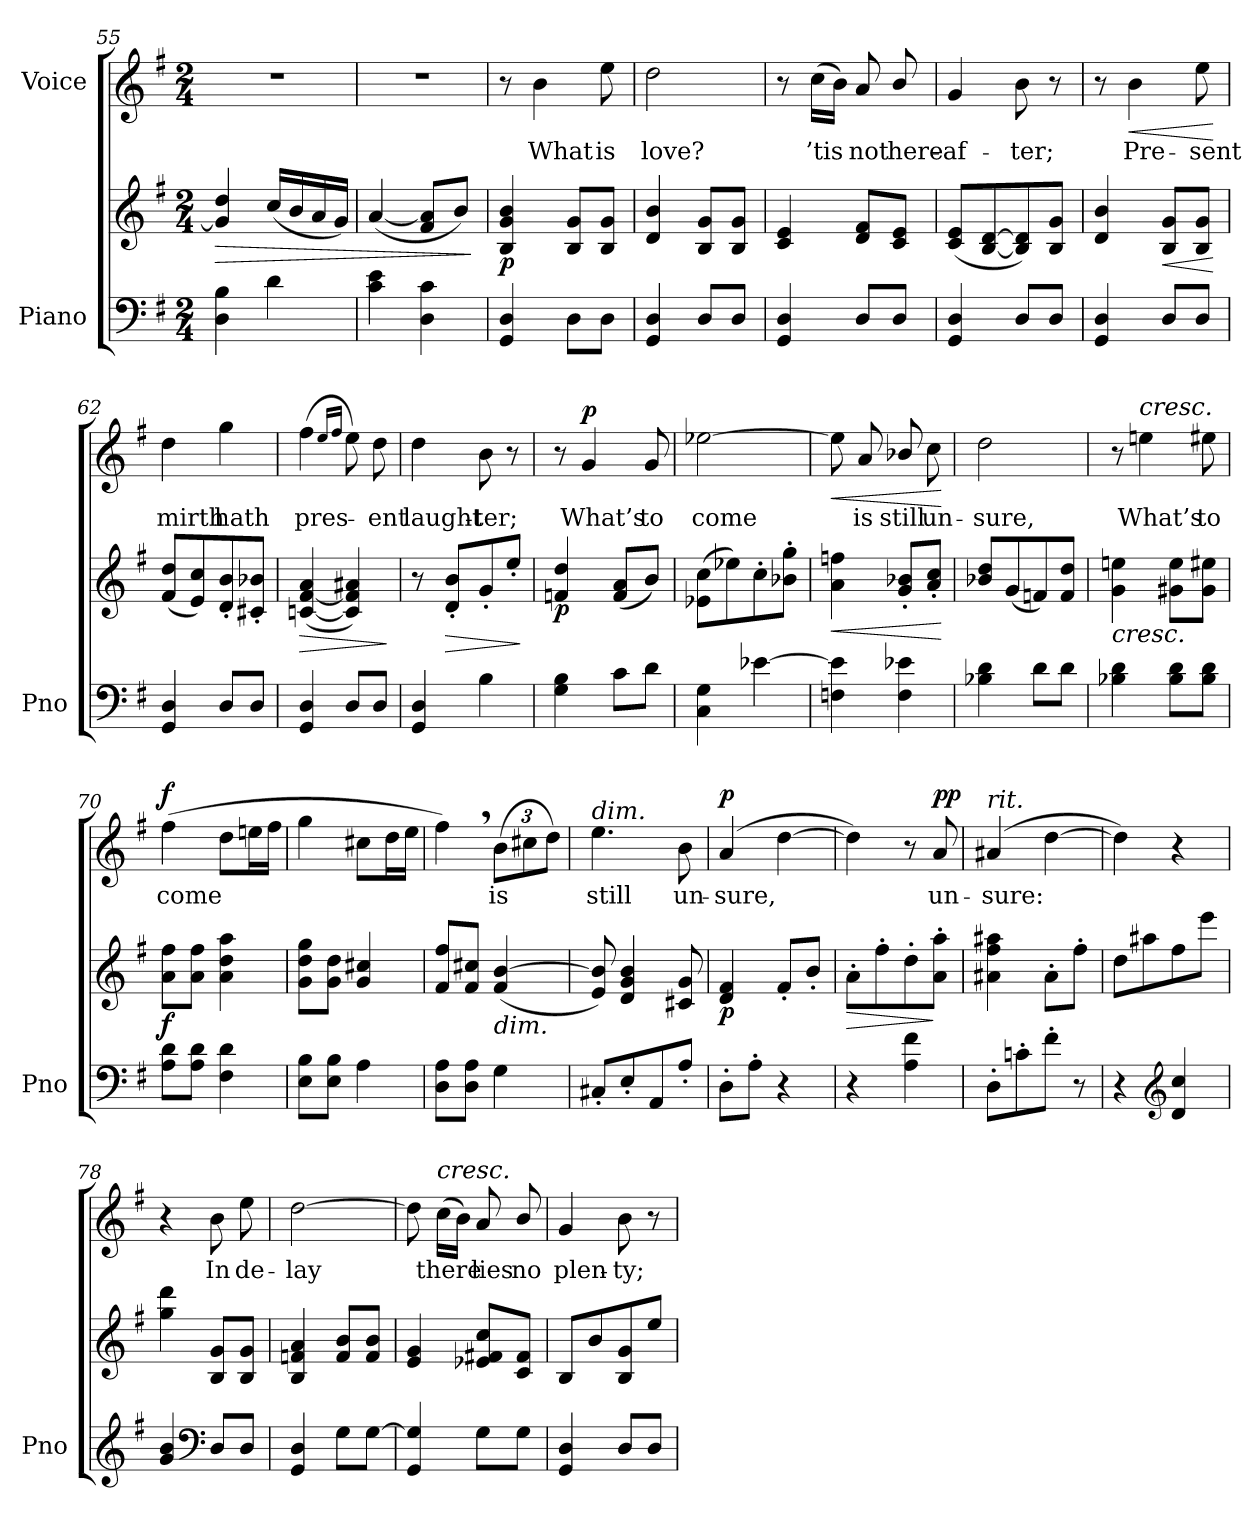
**kern	**kern	**dynam	**kern	**text	**dynam
*part2	*part2	*part2	*part1	*part1	*part1
*staff3	*staff2	*staff2/3	*staff1	*staff1	*staff1
*I"Piano	*	*	*I"Voice	*	*
*I'Pno	*	*	*	*	*
*clefF4	*clefG2	*	*clefG2	*	*
*k[f#]	*k[f#]	*	*k[f#]	*	*
*M2/4	*M2/4	*	*M2/4	*	*
=55	=55	=55	=55	=55	=55
!	!	!LO:HP:b	!	!	!
4D\ 4B\	4g/] 4dd/	>	2r	.	.
4d\	(<16cc/LL	.	.	.	.
.	16b/	.	.	.	.
.	16a/	.	.	.	.
.	16g/JJ)	.	.	.	.
=56	=56	=56	=56	=56	=56
4c\ 4e\	(<[4a/	.	2r	.	.
4D\ 4c\	8f#/ 8a/]L	.	.	.	.
.	8b/J)	.	.	.	.
.	.	]	.	.	.
=57	=57	=57	=57	=57	=57
!	!	!LO:DY:b	!	!	!
4GG/ 4D/	4B/ 4g/ 4b/	p	8r	.	.
!	!	!	!	!LO:LY:b	!LO:DY:a
!	!	!	!	!	!LO:DY:n=1:a
.	.	.	4b\	What	p other-dynamics
8D\L	8B/ 8g/L	.	.	.	.
!	!	!	!	!LO:LY:b	!
8D\J	8B/ 8g/J	.	8ee\	is	.
!!LO:LB:g=z
=58	=58	=58	=58	=58	=58
!	!	!	!	!LO:LY:b	!
4GG/ 4D/	4d/ 4b/	.	2dd\	love?	.
8D/L	8B/ 8g/L	.	.	.	.
8D/J	8B/ 8g/J	.	.	.	.
=59	=59	=59	=59	=59	=59
4GG/ 4D/	4c/ 4e/	.	8r	.	.
!	!	!	!	!LO:LY:b	!
.	.	.	(>16cc\LL	’tis	.
.	.	.	16b\JJ)	.	.
!	!	!	!	!LO:LY:b	!
8D/L	8d/ 8f#/L	.	8a/	not	.
!	!	!	!	!LO:LY:b	!
8D/J	8c/ 8e/J	.	8b/	here-	.
=60	=60	=60	=60	=60	=60
!	!	!	!	!LO:LY:b	!
4GG/ 4D/	(<8c/ 8e/L	.	4g/	-af-	.
.	[8B/ [8d/	.	.	.	.
!	!	!	!	!LO:LY:b	!
8D/L	8B/] 8d/])	.	8b\	-ter;	.
8D/J	8B/ 8g/J	.	8r	.	.
=61	=61	=61	=61	=61	=61
4GG/ 4D/	4d/ 4b/	.	8r	.	.
!	!	!	!	!LO:LY:b	!LO:HP:b
.	.	.	4b\	Pre-	<
!	!	!LO:HP:b	!	!	!
8D/L	8B/ 8g/L	<	.	.	.
!	!	!	!	!LO:LY:b	!
8D/J	8B/ 8g/J	.	8ee\	-sent	.
.	.	[	.	.	[
=62	=62	=62	=62	=62	=62
!	!	!	!	!LO:LY:b	!
4GG/ 4D/	(<8f#/ 8dd/L	.	4dd\	mirth	.
.	8e/ 8cc/)	.	.	.	.
!	!	!	!	!LO:LY:b	!
8D/L	8d/' 8b/'	.	4gg\	hath	.
8D/J	8c#X/' 8b-X/'J	.	.	.	.
!!LO:PB:g=z
=63	=63	=63	=63	=63	=63
!	!	!LO:HP:b	!	!LO:LY:b	!
4GG/ 4D/	(>[4cn/ [4f#/ 4a/	>	(>4ff#\	pres-	.
.	.	.	16qee/LL	.	.
.	.	.	16qff#/JJ	.	.
8D/L	4c/] 4f#/] 4a#X/)	.	8ee\)	.	.
!	!	!	!	!LO:LY:b	!
8D/J	.	.	8dd\	-ent	.
.	.	]	.	.	.
=64	=64	=64	=64	=64	=64
!	!	!	!	!LO:LY:b	!
4GG/ 4D/	8r	.	4dd\	laught-	.
!	!	!LO:HP:b	!	!	!
.	8d/' 8b/'L	>	.	.	.
!	!	!	!	!LO:LY:b	!
4B\	8g'/	.	8b\	-ter;	.
.	8ee'/J	.	8r	.	.
.	.	]	.	.	.
=65	=65	=65	=65	=65	=65
!	!	!LO:DY:b	!	!	!
4G\ 4B\	4fn/ 4dd/	p	8r	.	.
!	!	!	!	!LO:LY:b	!LO:DY:a
.	.	.	4g/	What’s	p
8c\L	(<8f/ 8a/L	.	.	.	.
!	!	!	!	!LO:LY:b	!
8d\J	8b/J)	.	8g/	to	.
=66	=66	=66	=66	=66	=66
!	!	!	!	!LO:LY:b	!
4C\ 4G\	(>8e-X\ 8cc\L	.	[2ee-X\	come	.
.	8ee-X\)	.	.	.	.
[4e-X\	8cc'\	.	.	.	.
.	8b-X\' 8gg\'J	.	.	.	.
=67	=67	=67	=67	=67	=67
!	!	!LO:HP:b	!	!	!LO:HP:b
4Fn\ 4e-\]	4a\ 4ffn\	<	8ee-\]	.	<
!	!	!	!	!LO:LY:b	!
.	.	.	8a/	is	.
!	!	!	!	!LO:LY:b	!
4F\ 4e-X\	8g/' 8b-X/'L	.	8b-X/	still	.
!	!	!	!	!LO:LY:b	!
.	8a/' 8cc/'J	.	8cc\	un-	.
.	.	[	.	.	[
!!LO:LB:g=z
=68	=68	=68	=68	=68	=68
!	!	!	!	!LO:LY:b	!
4B-X\ 4d\	8b-X/ 8dd/L	.	2dd\	-sure,	.
.	(<8g/	.	.	.	.
8d\L	8fn/)	.	.	.	.
8d\J	8f/ 8dd/J	.	.	.	.
=69	=69	=69	=69	=69	=69
!	!LO:TX:b:i:t=cresc.	!	!	!	!
4B-X\ 4d\	4g\ 4een\	.	8r	.	.
!	!	!	!LO:TX:a:i:t=cresc.	!	!
!	!	!	!	!LO:LY:b	!
.	.	.	4een\	What’s	.
8B-\ 8d\L	8g#X\ 8ee\L	.	.	.	.
!	!	!	!	!LO:LY:b	!
8B-\ 8d\J	8g#\ 8ee#X\J	.	8ee#X\	to	.
=70	=70	=70	=70	=70	=70
!	!	!LO:DY:b	!	!LO:LY:b	!LO:DY:a
8A\ 8d\L	8a\ 8ff#\L	f	(>4ff#\	come	f
8A\ 8d\J	8a\ 8ff#\J	.	.	.	.
4F#\ 4d\	4a\ 4dd\ 4aa\	.	8dd\L	.	.
.	.	.	16een\L	.	.
.	.	.	16ff#\JJ	.	.
=71	=71	=71	=71	=71	=71
8E\ 8B\L	8g\ 8dd\ 8gg\L	.	4gg\	.	.
8E\ 8B\J	8g\ 8dd\J	.	.	.	.
4A\	4g/ 4cc#X/	.	8cc#X\L	.	.
.	.	.	16dd\L	.	.
.	.	.	16ee\JJ	.	.
=72	=72	=72	=72	=72	=72
8D\ 8A\L	8f#/ 8ff#/L	.	4ff#,\)	.	.
8D\ 8A\J	8f#/ 8cc#X/J	.	.	.	.
*	*	*	*Xbrackettup	*	*
!	!LO:TX:b:i:t=dim.	!	!	!	!
!	!	!	!	!LO:LY:b	!
4G\	(<4f#/ [4b/	.	(>12b\L	is	.
.	.	.	12cc#X\	.	.
.	.	.	12dd\J)	.	.
=73	=73	=73	=73	=73	=73
!	!	!	!LO:TX:a:i:t=dim.	!	!
!	!	!	!	!LO:LY:b	!
8C#X'/L	8e/ 8b/])	.	4.ee\	still	.
8E'/	4d/ 4g/ 4b/	.	.	.	.
8AA/	.	.	.	.	.
!	!	!	!	!LO:LY:b	!
8A'/J	8c#X/ 8g/	.	8b\	un-	.
!!LO:LB:g=z
=74	=74	=74	=74	=74	=74
!	!	!LO:DY:b	!	!LO:LY:b	!LO:DY:a
8D'\L	4d/ 4f#/	p	(>4a/	-sure,	p
8A'\J	.	.	.	.	.
4r	8f#'/L	.	[4dd\	.	.
.	8b'/J	.	.	.	.
=75	=75	=75	=75	=75	=75
!	!	!LO:HP:b	!	!	!
4r	8a'\L	>	4dd\])	.	.
.	8ff#'\	.	.	.	.
4A\ 4f#\	8dd'\	.	8r	.	.
!	!	!	!	!LO:LY:b	!LO:DY:a
.	8a\' 8aa\'J	]	8a/	un-	pp
=76	=76	=76	=76	=76	=76
!	!	!	!LO:TX:a:i:t=rit.	!	!
!	!	!LO:DY:b	!	!LO:LY:b	!
!	!	!LO:DY:n=1:b	!	!	!
8D'\L	4a#X\ 4ff#\ 4aa#X\	pp other-dynamics	(>4a#X/	-sure:	.
8cn'\	.	.	.	.	.
8f#'\J	8a#'\L	.	[4dd\	.	.
8r	8ff#'\J	.	.	.	.
=77	=77	=77	=77	=77	=77
4r	8dd\L	.	4dd\])	.	.
.	8aa#X\	.	.	.	.
*clefG2	*	*	*	*	*
4d/ 4cc/	8ff#\	.	4r	.	.
.	8eee\J	.	.	.	.
=78	=78	=78	=78	=78	=78
4g/ 4b/	4gg\ 4ddd\	.	4r	.	.
*clefF4	*	*	*	*	*
!	!	!LO:DY:b	!	!LO:LY:b	!
!	!	!LO:DY:n=1:b	!	!	!LO:DY:a
!	!	!	!	!	!LO:DY:n=1:a
8D/L	8B/ 8g/L	p other-dynamics	8b\	In	p other-dynamics
!	!	!	!	!LO:LY:b	!
8D/J	8B/ 8g/J	.	8ee\	de-	.
=79	=79	=79	=79	=79	=79
!	!	!	!	!LO:LY:b	!
4GG/ 4D/	4B/ 4fn/ 4a/	.	[2dd\	-lay	.
8G\L	8f/ 8b/L	.	.	.	.
[8G\J	8f/ 8b/J	.	.	.	.
!!LO:LB:g=z
=80	=80	=80	=80	=80	=80
4GG/ 4G/]	4e/ 4g/	.	8dd\]	.	.
!	!	!	!LO:TX:a:i:t=cresc.	!	!
!	!	!	!	!LO:LY:b	!
.	.	.	(>16cc\LL	there	.
.	.	.	16b\JJ)	.	.
!	!	!	!	!LO:LY:b	!
8G\L	8e-X/ 8f#X/ 8cc/L	.	8a/	lies	.
!	!	!	!	!LO:LY:b	!
8G\J	8c/ 8f#/J	.	8b/	no	.
=81	=81	=81	=81	=81	=81
!	!	!	!	!LO:LY:b	!
4GG/ 4D/	8B/L	.	4g/	plen-	.
.	8b/	.	.	.	.
!	!	!	!	!LO:LY:b	!
8D/L	8B/ 8g/	.	8b\	-ty;	.
8D/J	8ee/J	.	8r	.	.
=	=	=	=	=	=
*-	*-	*-	*-	*-	*-
